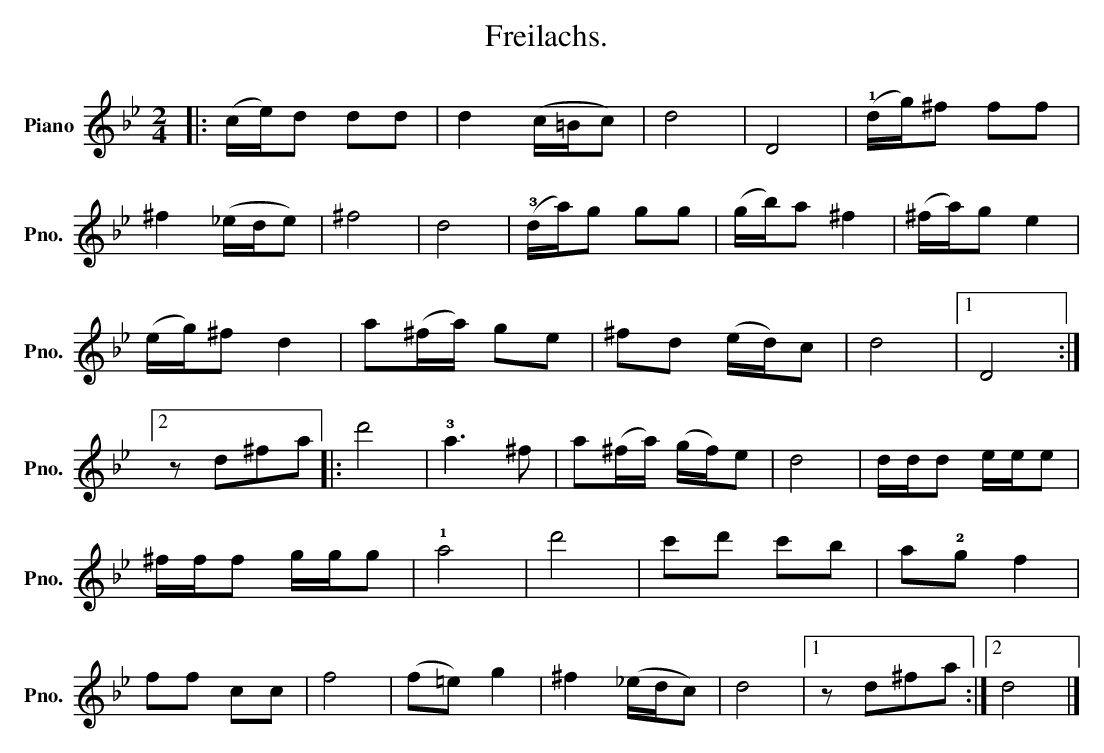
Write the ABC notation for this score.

X:1
T:Freilachs.
L:1/8
M:2/4
K:Gmin
V:1 treble nm="Piano" snm="Pno."
V:1
|: (c/e/)d dd | d2 (c/=B/c) | d4 | D4 | (!1!d/g/)^f ff |$ ^f2 (_e/d/e) | ^f4 | d4 | (!3!d/a/)g gg | %9
 (g/b/)a ^f2 | (^f/a/)g e2 |$ (e/g/)^f d2 | a(^f/a/) ge | ^fd (e/d/)c | d4 |1 D4 :|2$ z d^fa |: %17
 d'4 | !3!a3 ^f | a(^f/a/) (g/f/)e | d4 | d/d/d e/e/e |$ ^f/f/f g/g/g | !1!a4 | d'4 | c'd' c'b | %26
 a!2!g f2 |$ ff cc | f4 | (f=e) g2 | ^f2 (_e/d/c) | d4 |1 z d^fa :|2 d4 |] %34
